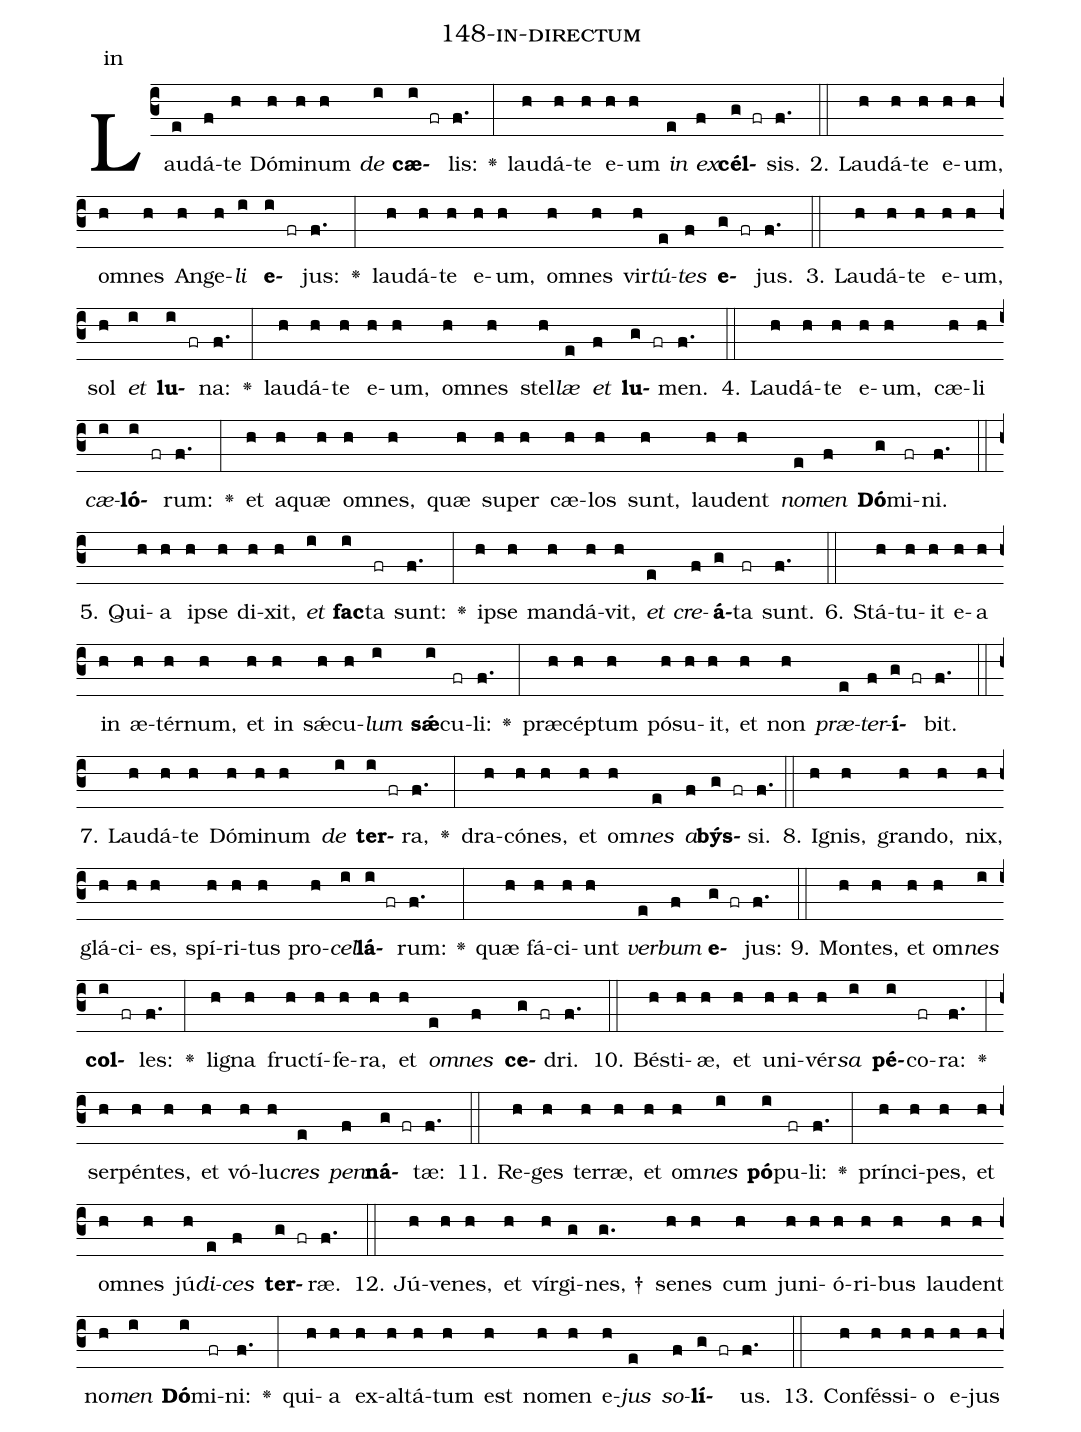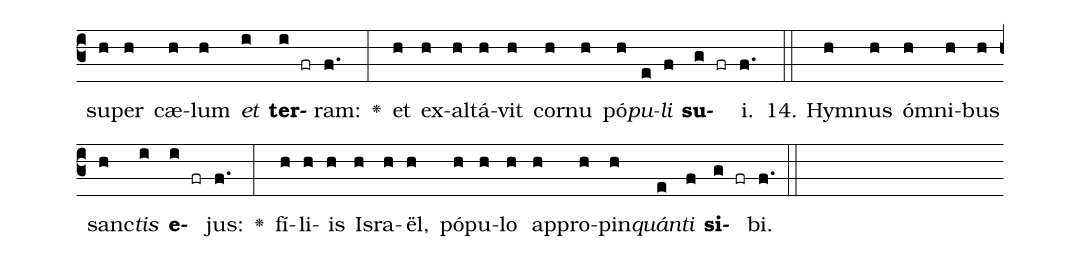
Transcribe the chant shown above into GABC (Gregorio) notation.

name: 148-in-directum;
annotation: in;
%%
(c3)Lau(e)dá(f)te(h) Dó(h)mi(h)num(h) <i>de</i>(i) <b>cæ</b>(i fr)lis:(f.) <v>\greheightstar</v>(:) lau(h)dá(h)te(h) e(h)um(h) <i>in</i>(e) <i>ex</i>(f)<b>cél</b>(g fr)sis.(f.) (::)
2. Lau(h)dá(h)te(h) e(h)um,(h) om(h)nes(h) An(h)ge(h)<i>li</i>(i) <b>e</b>(i fr)jus:(f.) <v>\greheightstar</v>(:) lau(h)dá(h)te(h) e(h)um,(h) om(h)nes(h) vir(h)<i>tú</i>(e)<i>tes</i>(f) <b>e</b>(g fr)jus.(f.) (::)
3. Lau(h)dá(h)te(h) e(h)um,(h) sol(h) <i>et</i>(i) <b>lu</b>(i fr)na:(f.) <v>\greheightstar</v>(:) lau(h)dá(h)te(h) e(h)um,(h) om(h)nes(h) stel(h)<i>læ</i>(e) <i>et</i>(f) <b>lu</b>(g fr)men.(f.) (::)
4. Lau(h)dá(h)te(h) e(h)um,(h) cæ(h)li(h) <i>cæ</i>(i)<b>ló</b>(i fr)rum:(f.) <v>\greheightstar</v>(:) et(h) a(h)quæ(h) om(h)nes,(h) quæ(h) su(h)per(h) cæ(h)los(h) sunt,(h) lau(h)dent(h) <i>no</i>(e)<i>men</i>(f) <b>Dó</b>(g)mi(fr)ni.(f.) (::)
5. Qui(h)a(h) ip(h)se(h) di(h)xit,(h) <i>et</i>(i) <b>fac</b>(i)ta(fr) sunt:(f.) <v>\greheightstar</v>(:) ip(h)se(h) man(h)dá(h)vit,(h) <i>et</i>(e) <i>cre</i>(f)<b>á</b>(g)ta(fr) sunt.(f.) (::)
6. Stá(h)tu(h)it(h) e(h)a(h) in(h) æ(h)tér(h)num,(h) et(h) in(h) sǽ(h)cu(h)<i>lum</i>(i) <b>sǽ</b>(i)cu(fr)li:(f.) <v>\greheightstar</v>(:) præ(h)cép(h)tum(h) pó(h)su(h)it,(h) et(h) non(h) <i>præ</i>(e)<i>ter</i>(f)<b>í</b>(g fr)bit.(f.) (::)
7. Lau(h)dá(h)te(h) Dó(h)mi(h)num(h) <i>de</i>(i) <b>ter</b>(i fr)ra,(f.) <v>\greheightstar</v>(:) dra(h)có(h)nes,(h) et(h) om(h)<i>nes</i>(e) <i>a</i>(f)<b>býs</b>(g fr)si.(f.) (::)
8. I(h)gnis,(h) gran(h)do,(h) nix,(h) glá(h)ci(h)es,(h) spí(h)ri(h)tus(h) pro(h)<i>cel</i>(i)<b>lá</b>(i fr)rum:(f.) <v>\greheightstar</v>(:) quæ(h) fá(h)ci(h)unt(h) <i>ver</i>(e)<i>bum</i>(f) <b>e</b>(g fr)jus:(f.) (::)
9. Mon(h)tes,(h) et(h) om(h)<i>nes</i>(i) <b>col</b>(i fr)les:(f.) <v>\greheightstar</v>(:) li(h)gna(h) fruc(h)tí(h)fe(h)ra,(h) et(h) <i>om</i>(e)<i>nes</i>(f) <b>ce</b>(g fr)dri.(f.) (::)
10. Bés(h)ti(h)æ,(h) et(h) u(h)ni(h)vér(h)<i>sa</i>(i) <b>pé</b>(i)co(fr)ra:(f.) <v>\greheightstar</v>(:) ser(h)pén(h)tes,(h) et(h) vó(h)lu(h)<i>cres</i>(e) <i>pen</i>(f)<b>ná</b>(g fr)tæ:(f.) (::)
11. Re(h)ges(h) ter(h)ræ,(h) et(h) om(h)<i>nes</i>(i) <b>pó</b>(i)pu(fr)li:(f.) <v>\greheightstar</v>(:) prín(h)ci(h)pes,(h) et(h) om(h)nes(h) jú(h)<i>di</i>(e)<i>ces</i>(f) <b>ter</b>(g fr)ræ.(f.) (::)
12. Jú(h)ve(h)nes,(h) et(h) vír(h)gi(g)nes, †(g.) se(h)nes(h) cum(h) ju(h)ni(h)ó(h)ri(h)bus(h) lau(h)dent(h) no(h)<i>men</i>(i) <b>Dó</b>(i)mi(fr)ni:(f.) <v>\greheightstar</v>(:) qui(h)a(h) ex(h)al(h)tá(h)tum(h) est(h) no(h)men(h) e(h)<i>jus</i>(e) <i>so</i>(f)<b>lí</b>(g fr)us.(f.) (::)
13. Con(h)fés(h)si(h)o(h) e(h)jus(h) su(h)per(h) cæ(h)lum(h) <i>et</i>(i) <b>ter</b>(i fr)ram:(f.) <v>\greheightstar</v>(:) et(h) ex(h)al(h)tá(h)vit(h) cor(h)nu(h) pó(h)<i>pu</i>(e)<i>li</i>(f) <b>su</b>(g fr)i.(f.) (::)
14. Hym(h)nus(h) óm(h)ni(h)bus(h) sanc(h)<i>tis</i>(i) <b>e</b>(i fr)jus:(f.) <v>\greheightstar</v>(:) fí(h)li(h)is(h) Is(h)ra(h)ël,(h) pó(h)pu(h)lo(h) ap(h)pro(h)pin(h)<i>quán</i>(e)<i>ti</i>(f) <b>si</b>(g fr)bi.(f.) (::)
